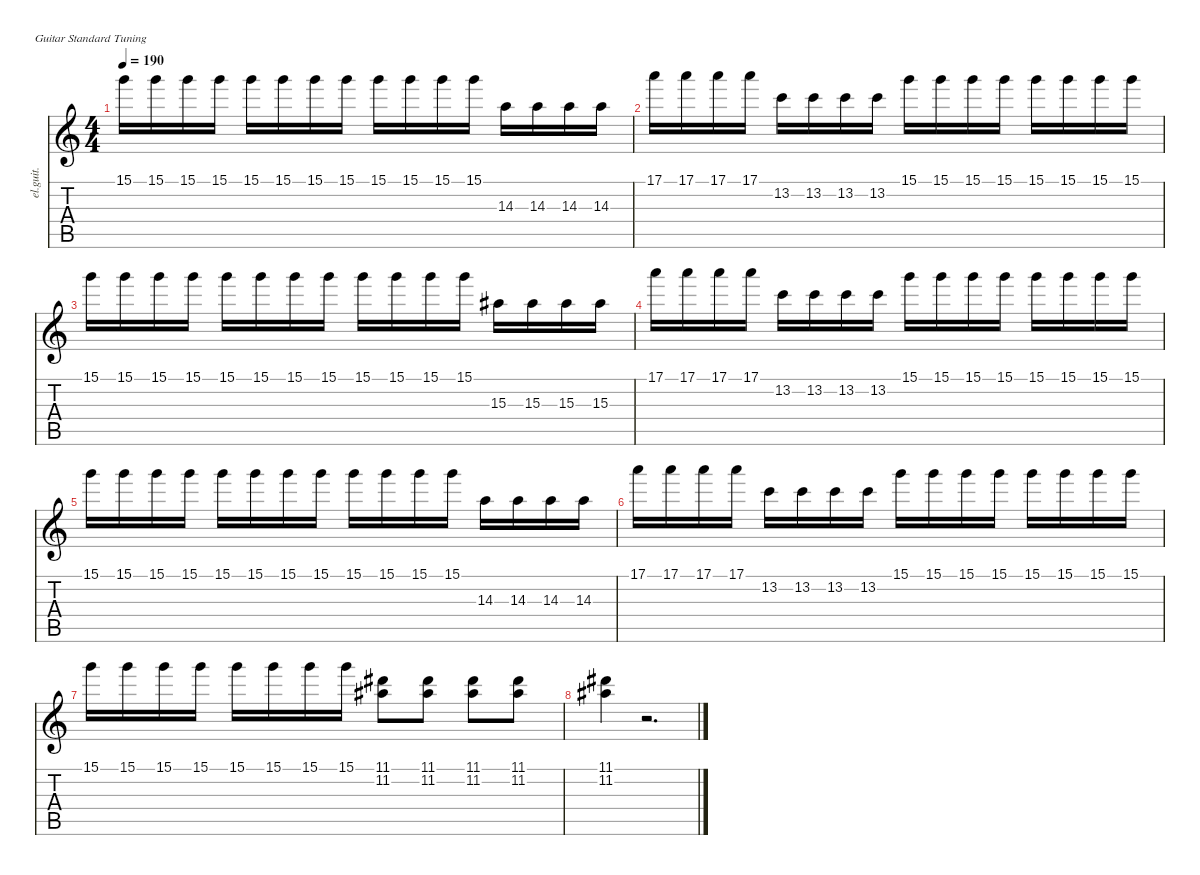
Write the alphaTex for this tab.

\defaultSystemsLayout 4
\hideDynamics
\bracketExtendMode nobrackets
\track ("後藤ひとり" "el.guit.") {solo instrument electricguitarclean}
\staff {score tabs}
\tuning (E4 B3 G3 D3 A2 E2)
\ts (4 4)
\tempo 190
\clef g2
\ks c
15.1.16{dy mf beam Down} 15.1.16{beam Down} 15.1.16{beam Down} 15.1.16{beam Down} 15.1.16{beam Down} 15.1.16{beam Down} 15.1.16{beam Down} 15.1.16{beam Down} 15.1.16{beam Down} 15.1.16{beam Down} 15.1.16{beam Down} 15.1.16{beam Down} 14.3.16{beam Down} 14.3.16{beam Down} 14.3.16{beam Down} 14.3.16{beam Down} |
17.1.16{beam Down} 17.1.16{beam Down} 17.1.16{beam Down} 17.1.16{beam Down} 13.2.16{beam Down} 13.2.16{beam Down} 13.2.16{beam Down} 13.2.16{beam Down} 15.1.16{beam Down} 15.1.16{beam Down} 15.1.16{beam Down} 15.1.16{beam Down} 15.1.16{beam Down} 15.1.16{beam Down} 15.1.16{beam Down} 15.1.16{beam Down} |
15.1.16{beam Down} 15.1.16{beam Down} 15.1.16{beam Down} 15.1.16{beam Down} 15.1.16{beam Down} 15.1.16{beam Down} 15.1.16{beam Down} 15.1.16{beam Down} 15.1.16{beam Down} 15.1.16{beam Down} 15.1.16{beam Down} 15.1.16{beam Down} 15.3{acc #}.16{beam Down} 15.3{acc #}.16{beam Down} 15.3{acc #}.16{beam Down} 15.3{acc #}.16{beam Down} |
17.1.16{beam Down} 17.1.16{beam Down} 17.1.16{beam Down} 17.1.16{beam Down} 13.2.16{beam Down} 13.2.16{beam Down} 13.2.16{beam Down} 13.2.16{beam Down} 15.1.16{beam Down} 15.1.16{beam Down} 15.1.16{beam Down} 15.1.16{beam Down} 15.1.16{beam Down} 15.1.16{beam Down} 15.1.16{beam Down} 15.1.16{beam Down} |
15.1.16{beam Down} 15.1.16{beam Down} 15.1.16{beam Down} 15.1.16{beam Down} 15.1.16{beam Down} 15.1.16{beam Down} 15.1.16{beam Down} 15.1.16{beam Down} 15.1.16{beam Down} 15.1.16{beam Down} 15.1.16{beam Down} 15.1.16{beam Down} 14.3.16{beam Down} 14.3.16{beam Down} 14.3.16{beam Down} 14.3.16{beam Down} |
17.1.16{beam Down} 17.1.16{beam Down} 17.1.16{beam Down} 17.1.16{beam Down} 13.2.16{beam Down} 13.2.16{beam Down} 13.2.16{beam Down} 13.2.16{beam Down} 15.1.16{beam Down} 15.1.16{beam Down} 15.1.16{beam Down} 15.1.16{beam Down} 15.1.16{beam Down} 15.1.16{beam Down} 15.1.16{beam Down} 15.1.16{beam Down} |
15.1.16{beam Down} 15.1.16{beam Down} 15.1.16{beam Down} 15.1.16{beam Down} 15.1.16{beam Down} 15.1.16{beam Down} 15.1.16{beam Down} 15.1.16{beam Down} (11.1{acc #} 11.2{acc #}).8{beam Down} (11.1{acc #} 11.2{acc #}).8{beam Down} (11.1{acc #} 11.2{acc #}).8{beam Down} (11.1{acc #} 11.2{acc #}).8{beam Down} |
(11.1{acc #} 11.2{acc #}).4{beam Down} r.2{d beam Down}
